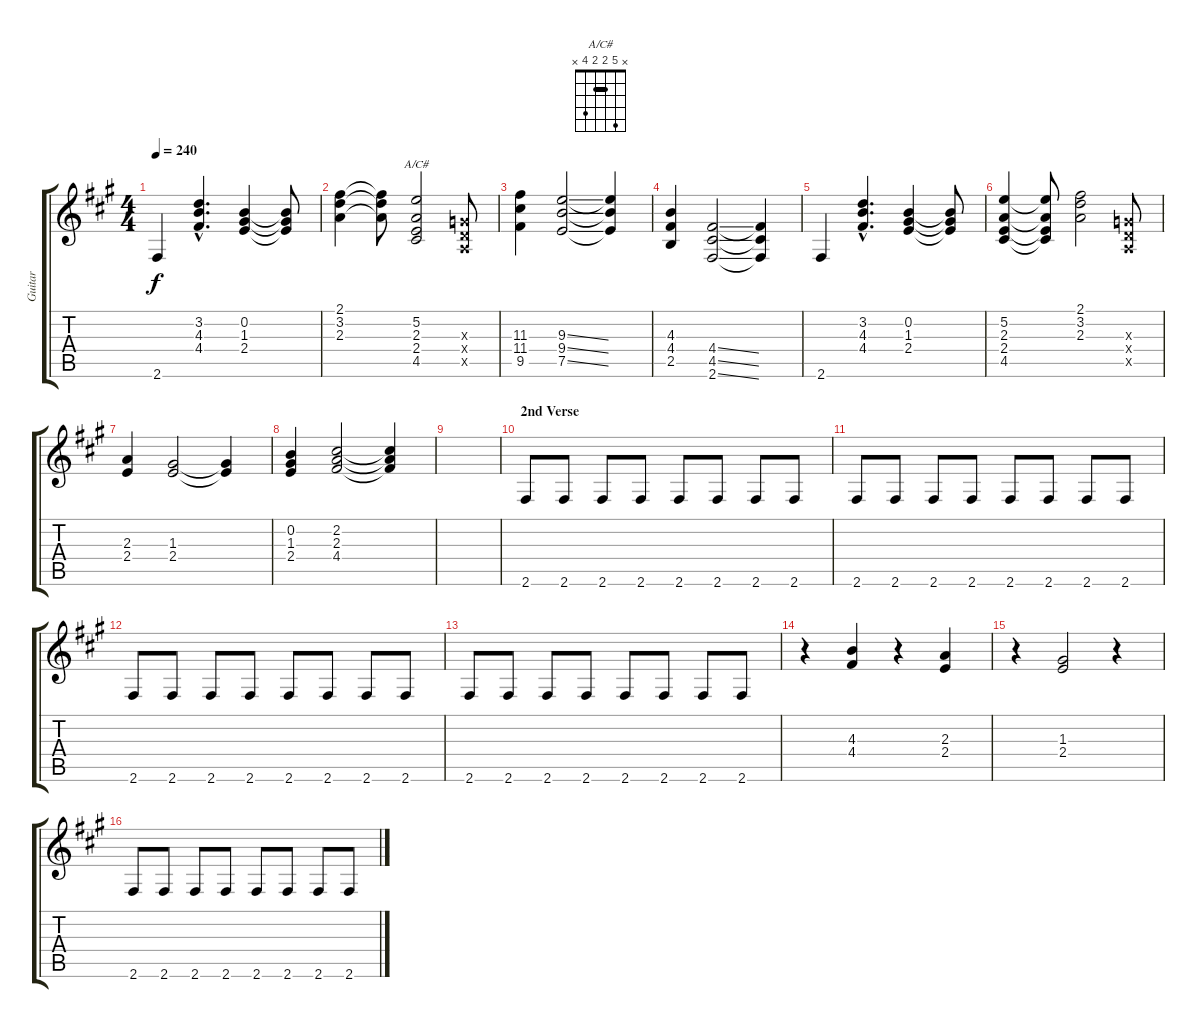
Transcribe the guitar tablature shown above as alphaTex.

\track ("Guitar" "Guitar") {instrument overdrivenguitar}
\staff {score tabs}
\tuning (E4 B3 G3 D3 A2 E2) {hide}
\chord ("A/C#" x 5 2 2 4 x) {barre 2}
\ts (4 4)
\tempo 240
\clef g2
\ks a
2.6.4{dy f} (3.2{hac} 4.3{hac} 4.4{hac}).4{d} (0.2 1.3 2.4).4 (0.2{t} 1.3{t} 2.4{t}).8 |
(2.1 3.2 2.3).4 (2.1{t} 3.2{t} 2.3{t}).8 (5.2 2.3 2.4 4.5).2{ch "A/C#"} (0.3{x} 0.4{x} 0.5{x}).8 |
(11.3 11.4 9.5).4 (9.3{ss} 9.4{ss} 7.5{ss}).2 (9.3{t} 9.4{t} 7.5{t}).4 |
(4.3 4.4 2.5).4 (4.4{ss} 4.5{ss} 2.6{ss}).2 (4.4{t} 4.5{t} 2.6{t}).4 |
2.6.4 (3.2{hac} 4.3{hac} 4.4{hac}).4{d} (0.2 1.3 2.4).4 (0.2{t} 1.3{t} 2.4{t}).8 |
(5.2 2.3 2.4 4.5).4 (5.2{t} 2.3{t} 2.4{t} 4.5{t}).8 (2.1 3.2 2.3).2 (0.3{x} 0.4{x} 0.5{x}).8 |
(2.3 2.4).4 (1.3 2.4).2 (1.3{t} 2.4{t}).4 |
(0.2 1.3 2.4).4 (2.2 2.3 4.4).2 (2.2{t} 2.3{t} 4.4{t}).4 |
|
\section ("" "2nd Verse")
2.6.8 2.6.8 2.6.8 2.6.8 2.6.8 2.6.8 2.6.8 2.6.8 |
2.6.8 2.6.8 2.6.8 2.6.8 2.6.8 2.6.8 2.6.8 2.6.8 |
2.6.8 2.6.8 2.6.8 2.6.8 2.6.8 2.6.8 2.6.8 2.6.8 |
2.6.8 2.6.8 2.6.8 2.6.8 2.6.8 2.6.8 2.6.8 2.6.8 |
r.4 (4.3 4.4).4 r.4 (2.3 2.4).4 |
r.4 (1.3 2.4).2 r.4 |
2.6.8 2.6.8 2.6.8 2.6.8 2.6.8 2.6.8 2.6.8 2.6.8
